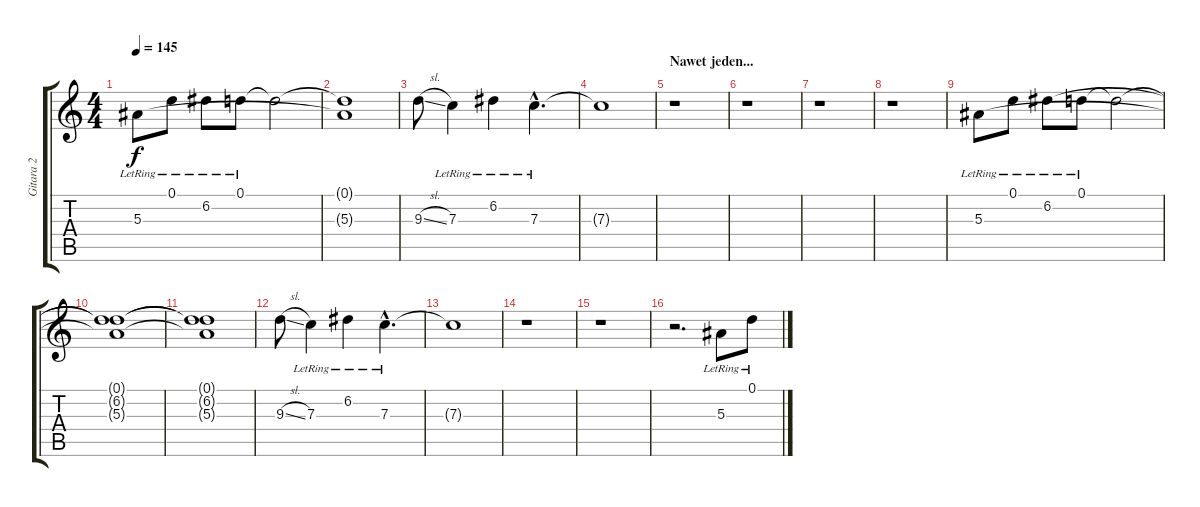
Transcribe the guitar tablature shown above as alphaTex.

\track ("Gitara 2" "Gitara 2") {instrument acousticguitarsteel}
\staff {score tabs}
\tuning (D4 A3 F3 C3 G2 C2) {hide}
\ts (4 4)
\tempo 145
\clef g2
\ks c
5.3{lr}.8{dy f volume 13 balance 3 instrument acousticguitarsteel} 0.1{lr}.8 6.2{lr}.8 0.1{lr}.8 0.1{t}.2 |
(0.1{t} 5.3{t}).1 |
9.3{sl}.8 7.3{lr}.4 6.2{lr}.4 7.3{hac lr}.4{d} |
7.3{t}.1 |
\section ("" "Nawet jeden...")
r.1 |
r.1 |
r.1 |
r.1 |
5.3{lr}.8 0.1{lr}.8 6.2{lr}.8 0.1{lr}.8 0.1{t}.2 |
(0.1{t} 6.2{t} 5.3{t}).1 |
(0.1{t} 6.2{t} 5.3{t}).1 |
9.3{sl}.8 7.3{lr}.4 6.2{lr}.4 7.3{hac lr}.4{d} |
7.3{t}.1 |
r.1 |
r.1 |
r.2{d} 5.3{lr}.8 0.1{lr}.8
